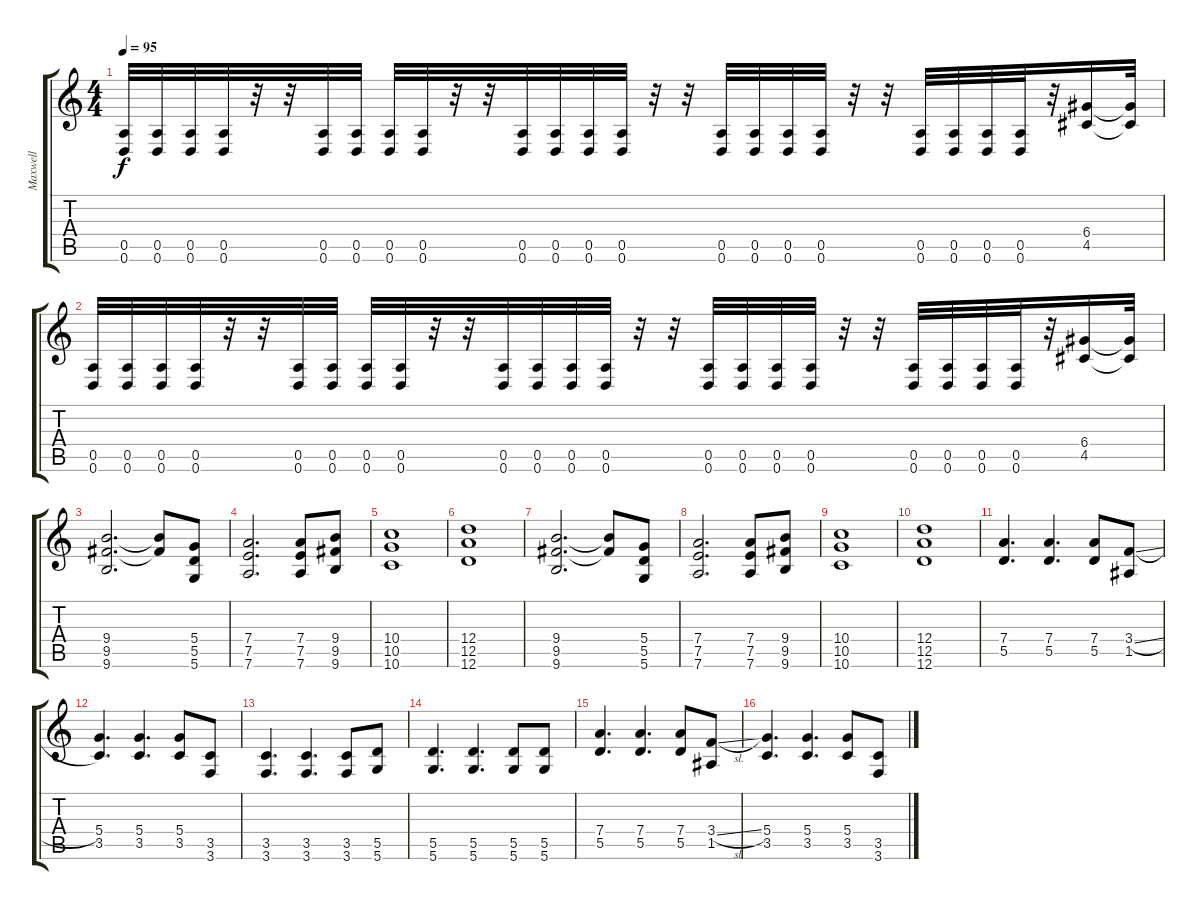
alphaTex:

\track ("Maxwell" "Maxwell") {instrument distortionguitar}
\staff {score tabs}
\tuning (E4 B3 G3 D3 A2 D2) {hide}
\ts (4 4)
\tempo 95
\clef g2
\ks c
(0.5 0.6).32{dy f instrument overdrivenguitar} (0.5 0.6).32 (0.5 0.6).32 (0.5 0.6).32 r.32 r.32 (0.5 0.6).32 (0.5 0.6).32 (0.5 0.6).32 (0.5 0.6).32 r.32 r.32 (0.5 0.6).32 (0.5 0.6).32 (0.5 0.6).32 (0.5 0.6).32 r.32 r.32 (0.5 0.6).32 (0.5 0.6).32 (0.5 0.6).32 (0.5 0.6).32 r.32 r.32 (0.5 0.6).32 (0.5 0.6).32 (0.5 0.6).32 (0.5 0.6).32 r.32 (6.4 4.5).16 (6.4{t} 4.5{t}).32 |
(0.5 0.6).32{instrument overdrivenguitar} (0.5 0.6).32 (0.5 0.6).32 (0.5 0.6).32 r.32 r.32 (0.5 0.6).32 (0.5 0.6).32 (0.5 0.6).32 (0.5 0.6).32 r.32 r.32 (0.5 0.6).32 (0.5 0.6).32 (0.5 0.6).32 (0.5 0.6).32 r.32 r.32 (0.5 0.6).32 (0.5 0.6).32 (0.5 0.6).32 (0.5 0.6).32 r.32 r.32 (0.5 0.6).32 (0.5 0.6).32 (0.5 0.6).32 (0.5 0.6).32 r.32 (6.4 4.5).16 (6.4{t} 4.5{t}).32 |
(9.4 9.5 9.6).2{d} (9.4{t} 9.5{t}).8 (5.4 5.5 5.6).8 |
(7.4 7.5 7.6).2{d} (7.4 7.5 7.6).8 (9.4 9.5 9.6).8 |
(10.4 10.5 10.6).1 |
(12.4 12.5 12.6).1 |
(9.4 9.5 9.6).2{d} (9.4{t} 9.5{t}).8 (5.4 5.5 5.6).8 |
(7.4 7.5 7.6).2{d} (7.4 7.5 7.6).8 (9.4 9.5 9.6).8 |
(10.4 10.5 10.6).1 |
(12.4 12.5 12.6).1 |
(7.4 5.5).4{d} (7.4 5.5).4{d} (7.4 5.5).8 (3.4{sl} 1.5).8 |
(5.4 3.5).4{d} (5.4 3.5).4{d} (5.4 3.5).8 (3.5 3.6).8 |
(3.5 3.6).4{d} (3.5 3.6).4{d} (3.5 3.6).8 (5.5 5.6).8 |
(5.5 5.6).4{d} (5.5 5.6).4{d} (5.5 5.6).8 (5.5 5.6).8 |
(7.4 5.5).4{d} (7.4 5.5).4{d} (7.4 5.5).8 (3.4{sl} 1.5).8 |
(5.4 3.5).4{d} (5.4 3.5).4{d} (5.4 3.5).8 (3.5 3.6).8
